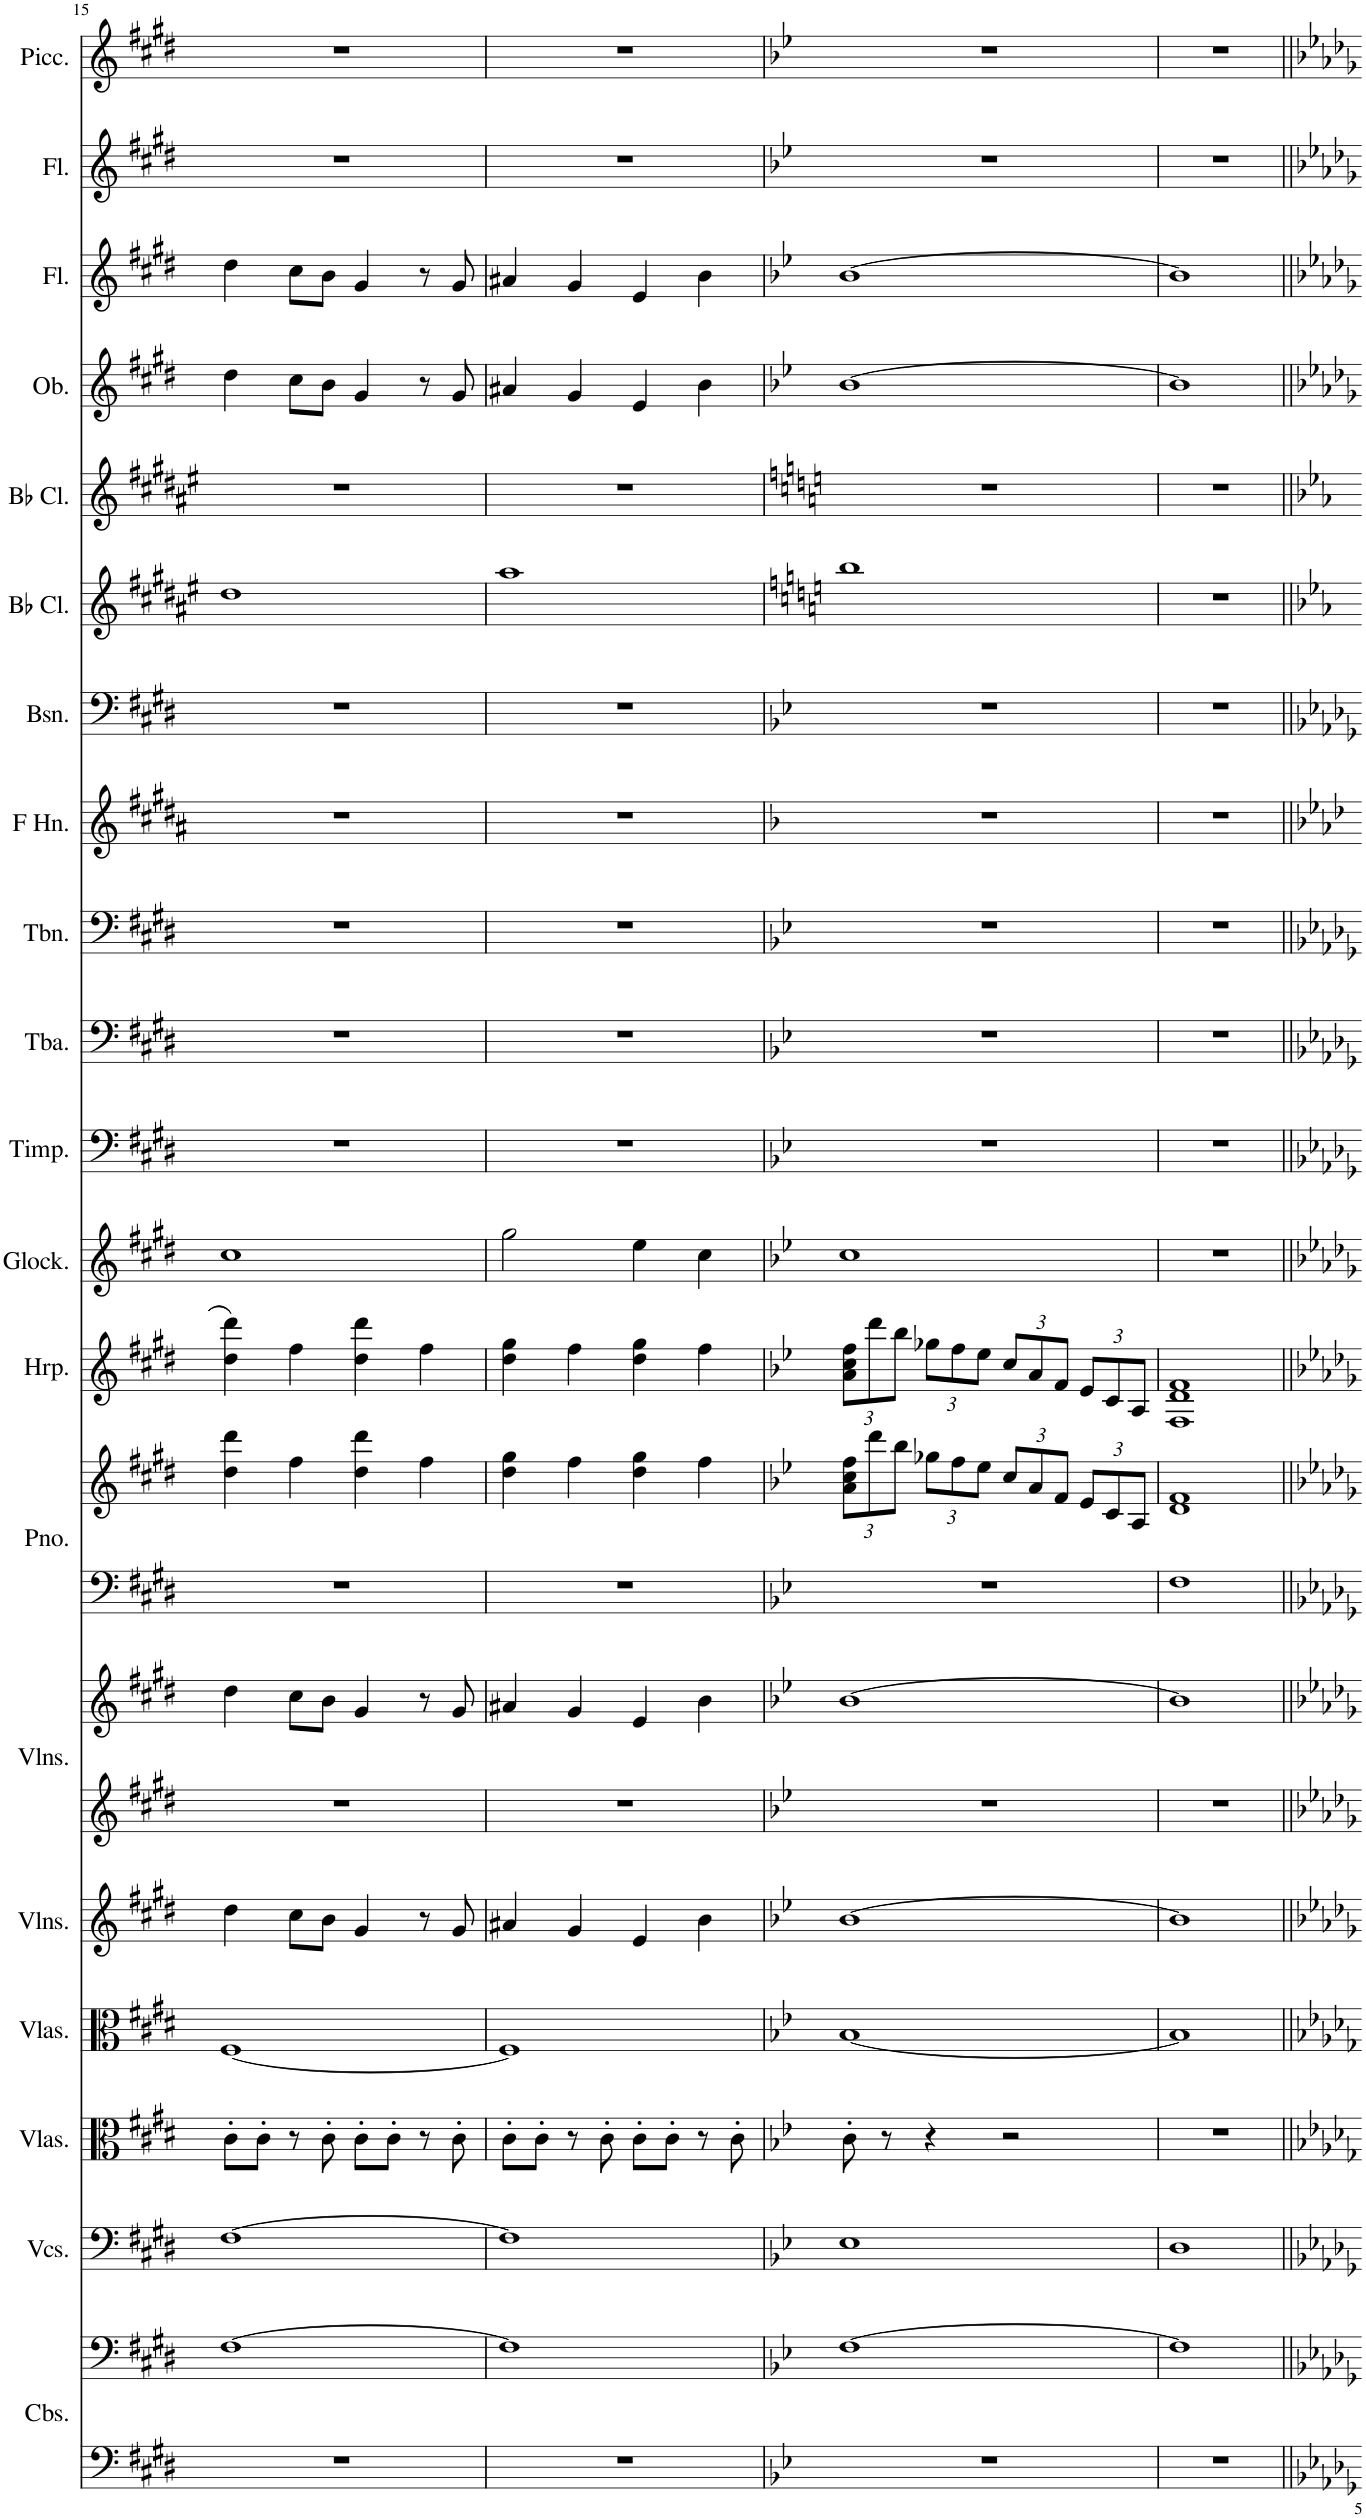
**kern	**kern	**kern	**kern	**kern	**kern	**kern	**kern	**kern	**kern	**kern	**kern	**kern	**kern	**kern	**kern	**kern	**kern	**kern	**kern	**kern	**kern	**kern
*part20	*part20	*part19	*part18	*part17	*part16	*part15	*part15	*part14	*part14	*part13	*part12	*part11	*part10	*part9	*part8	*part7	*part6	*part5	*part4	*part3	*part2	*part1
*staff23	*staff22	*staff21	*staff20	*staff19	*staff18	*staff17	*staff16	*staff15	*staff14	*staff13	*staff12	*staff11	*staff10	*staff9	*staff8	*staff7	*staff6	*staff5	*staff4	*staff3	*staff2	*staff1
*I"Contrabasses	*	*I"Violoncellos	*I"Violas	*I"Violas	*I"Violins	*I"Violins	*	*I"Piano	*	*I"Harp	*I"Glockenspiel	*I"Timpani	*I"Tuba	*I"Trombone	*I"Horn in F	*I"Bassoon	*I"Bb Clarinet	*I"Bb Clarinet	*I"Oboe	*I"Flute	*I"Flute	*I"Piccolo
*I'Cbs.	*	*I'Vcs.	*I'Vlas.	*I'Vlas.	*I'Vlns.	*I'Vlns.	*	*I'Pno.	*	*I'Hrp.	*I'Glock.	*I'Timp.	*I'Tba.	*I'Tbn.	*	*I'Bsn.	*I'Bb Cl.	*I'Bb Cl.	*I'Ob.	*I'Fl.	*I'Fl.	*I'Picc.
!!LO:PB:g=z
*clefF4	*clefF4	*clefF4	*clefC3	*clefC3	*clefG2	*clefG2	*clefG2	*clefF4	*clefG2	*clefG2	*clefG2	*clefF4	*clefF4	*clefF4	*clefG2	*clefF4	*clefG2	*clefG2	*clefG2	*clefG2	*clefG2	*clefG2
*Trd7c12	*Trd7c12	*	*	*	*	*	*	*	*	*	*Trd-14c-24	*	*	*	*Trd4c7	*	*Trd1c2	*Trd1c2	*	*	*	*Trd-7c-12
*k[f#c#g#d#]	*k[f#c#g#d#]	*k[f#c#g#d#]	*k[f#c#g#d#]	*k[f#c#g#d#]	*k[f#c#g#d#]	*k[f#c#g#d#]	*k[f#c#g#d#]	*k[f#c#g#d#]	*k[f#c#g#d#]	*k[f#c#g#d#]	*k[f#c#g#d#]	*k[f#c#g#d#]	*k[f#c#g#d#]	*k[f#c#g#d#]	*k[f#c#g#d#a#]	*k[f#c#g#d#]	*k[f#c#g#d#a#e#]	*k[f#c#g#d#a#e#]	*k[f#c#g#d#]	*k[f#c#g#d#]	*k[f#c#g#d#]	*k[f#c#g#d#]
*M4/4	*M4/4	*M4/4	*M4/4	*M4/4	*M4/4	*M4/4	*M4/4	*M4/4	*M4/4	*M4/4	*M4/4	*M4/4	*M4/4	*M4/4	*M4/4	*M4/4	*M4/4	*M4/4	*M4/4	*M4/4	*M4/4	*M4/4
=15	=15	=15	=15	=15	=15	=15	=15	=15	=15	=15	=15	=15	=15	=15	=15	=15	=15	=15	=15	=15	=15	=15
1r	[1F#	[1F#	8c#'\L	[1F#	4dd#\	1r	4dd#\	1r	4dd#\ 4ddd#\	4dd#\ 4ddd#\	1cc#	1r	1r	1r	1r	1r	1dd#	1r	4dd#\	4dd#\	1r	1r
.	.	.	8c#'\J	.	.	.	.	.	.	.	.	.	.	.	.	.	.	.	.	.	.	.
.	.	.	8r	.	8cc#\L	.	8cc#\L	.	4ff#\	4ff#\	.	.	.	.	.	.	.	.	8cc#\L	8cc#\L	.	.
.	.	.	8c#'\	.	8b\J	.	8b\J	.	.	.	.	.	.	.	.	.	.	.	8b\J	8b\J	.	.
.	.	.	8c#'\L	.	4g#/	.	4g#/	.	4dd#\ 4ddd#\	4dd#\ 4ddd#\	.	.	.	.	.	.	.	.	4g#/	4g#/	.	.
.	.	.	8c#'\J	.	.	.	.	.	.	.	.	.	.	.	.	.	.	.	.	.	.	.
.	.	.	8r	.	8r	.	8r	.	4ff#\	4ff#\	.	.	.	.	.	.	.	.	8r	8r	.	.
.	.	.	8c#'\	.	8g#/	.	8g#/	.	.	.	.	.	.	.	.	.	.	.	8g#/	8g#/	.	.
=16	=16	=16	=16	=16	=16	=16	=16	=16	=16	=16	=16	=16	=16	=16	=16	=16	=16	=16	=16	=16	=16	=16
1r	1F#]	1F#]	8c#'\L	1F#]	4a#X/	1r	4a#X/	1r	4dd#\ 4gg#\	4dd#\ 4gg#\	2gg#\	1r	1r	1r	1r	1r	1aa#	1r	4a#X/	4a#X/	1r	1r
.	.	.	8c#'\J	.	.	.	.	.	.	.	.	.	.	.	.	.	.	.	.	.	.	.
.	.	.	8r	.	4g#/	.	4g#/	.	4ff#\	4ff#\	.	.	.	.	.	.	.	.	4g#/	4g#/	.	.
.	.	.	8c#'\	.	.	.	.	.	.	.	.	.	.	.	.	.	.	.	.	.	.	.
.	.	.	8c#'\L	.	4e/	.	4e/	.	4dd#\ 4gg#\	4dd#\ 4gg#\	4ee\	.	.	.	.	.	.	.	4e/	4e/	.	.
.	.	.	8c#'\J	.	.	.	.	.	.	.	.	.	.	.	.	.	.	.	.	.	.	.
.	.	.	8r	.	4b\	.	4b\	.	4ff#\	4ff#\	4cc#\	.	.	.	.	.	.	.	4b\	4b\	.	.
.	.	.	8c#'\	.	.	.	.	.	.	.	.	.	.	.	.	.	.	.	.	.	.	.
=17	=17	=17	=17	=17	=17	=17	=17	=17	=17	=17	=17	=17	=17	=17	=17	=17	=17	=17	=17	=17	=17	=17
*k[b-e-]	*k[b-e-]	*k[b-e-]	*k[b-e-]	*k[b-e-]	*k[b-e-]	*k[b-e-]	*k[b-e-]	*k[b-e-]	*k[b-e-]	*k[b-e-]	*k[b-e-]	*k[b-e-]	*k[b-e-]	*k[b-e-]	*k[b-]	*k[b-e-]	*k[]	*k[]	*k[b-e-]	*k[b-e-]	*k[b-e-]	*k[b-e-]
*	*	*	*	*	*	*	*	*	*Xbrackettup	*Xbrackettup	*	*	*	*	*	*	*	*	*	*	*	*
1r	[1F	1E-	8c'\	[1B-	[1b-	1r	[1b-	1r	12a\ 12cc\ 12ff\L	12a\ 12cc\ 12ff\L	1cc	1r	1r	1r	1r	1r	1bb	1r	[1b-	[1b-	1r	1r
.	.	.	.	.	.	.	.	.	12ddd\	12ddd\	.	.	.	.	.	.	.	.	.	.	.	.
.	.	.	8r	.	.	.	.	.	.	.	.	.	.	.	.	.	.	.	.	.	.	.
.	.	.	.	.	.	.	.	.	12bb-\J	12bb-\J	.	.	.	.	.	.	.	.	.	.	.	.
.	.	.	4r	.	.	.	.	.	12gg-X\L	12gg-X\L	.	.	.	.	.	.	.	.	.	.	.	.
.	.	.	.	.	.	.	.	.	12ff\	12ff\	.	.	.	.	.	.	.	.	.	.	.	.
.	.	.	.	.	.	.	.	.	12ee-\J	12ee-\J	.	.	.	.	.	.	.	.	.	.	.	.
.	.	.	2r	.	.	.	.	.	12cc/L	12cc/L	.	.	.	.	.	.	.	.	.	.	.	.
.	.	.	.	.	.	.	.	.	12a/	12a/	.	.	.	.	.	.	.	.	.	.	.	.
.	.	.	.	.	.	.	.	.	12f/J	12f/J	.	.	.	.	.	.	.	.	.	.	.	.
.	.	.	.	.	.	.	.	.	12e-/L	12e-/L	.	.	.	.	.	.	.	.	.	.	.	.
.	.	.	.	.	.	.	.	.	12c/	12c/	.	.	.	.	.	.	.	.	.	.	.	.
.	.	.	.	.	.	.	.	.	12A/J	12A/J	.	.	.	.	.	.	.	.	.	.	.	.
=18	=18	=18	=18	=18	=18	=18	=18	=18	=18	=18	=18	=18	=18	=18	=18	=18	=18	=18	=18	=18	=18	=18
1r	1F]	1D	1r	1B-]	1b-]	1r	1b-]	1F	1d 1f	1F 1d 1f	1r	1r	1r	1r	1r	1r	1r	1r	1b-]	1b-]	1r	1r
=||	=||	=||	=||	=||	=||	=||	=||	=||	=||	=||	=||	=||	=||	=||	=||	=||	=||	=||	=||	=||	=||	=||
*-	*-	*-	*-	*-	*-	*-	*-	*-	*-	*-	*-	*-	*-	*-	*-	*-	*-	*-	*-	*-	*-	*-
